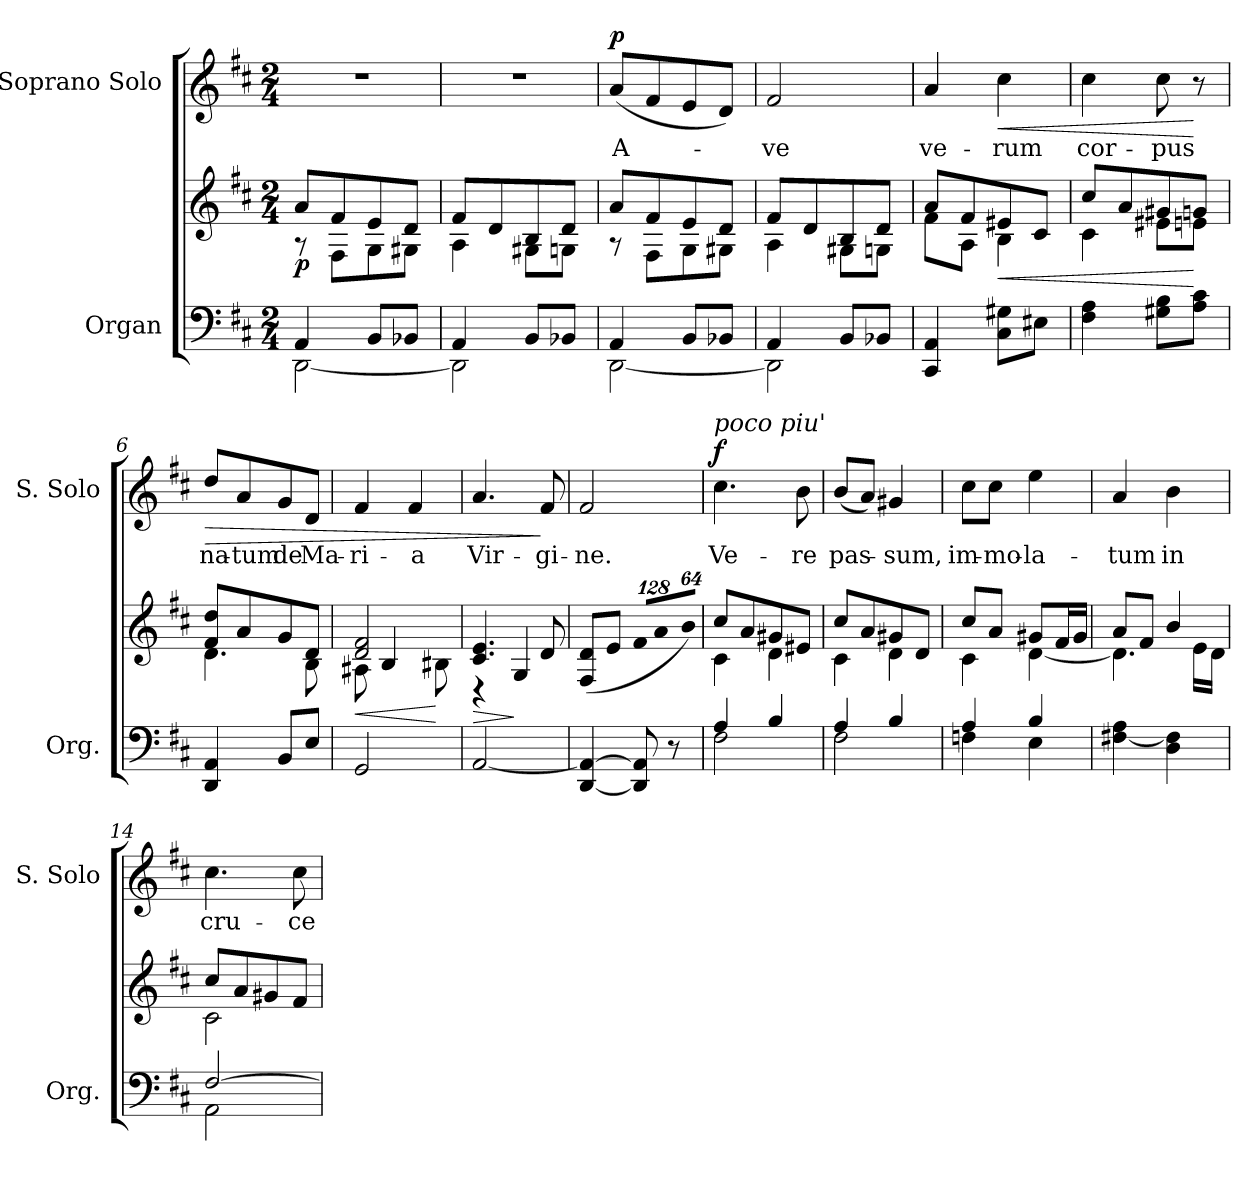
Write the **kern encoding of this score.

**kern	**kern	**dynam	**kern	**text	**dynam
*part2	*part2	*part2	*part1	*part1	*part1
*staff3	*staff2	*staff2/3	*staff1	*staff1	*staff1
*I"Organ	*	*	*I"Soprano Solo	*	*
*I'Org.	*	*	*I'S. Solo	*	*
!!LO:PB:g=z
*clefF4	*clefG2	*	*clefG2	*	*
*k[f#c#]	*k[f#c#]	*	*k[f#c#]	*	*
*D:	*D:	*	*D:	*	*
*M2/4	*M2/4	*	*M2/4	*	*
*MM60	*MM60	*	*MM60	*	*
=	=	=	=	=	=
*^	*^	*	*	*	*
!	!	!	!	!	!LO:N:vis=1	!	!
4AAi/	[2DDi\	8ai/L	8r	p	2r	.	.
.	.	8f#i/	8F#i\L	.	.	.	.
8BBi/L	.	8ei/	8Gi\	.	.	.	.
8BB-Xi/J	.	8di/J	8G#Xi\J	.	.	.	.
=1	=1	=1	=1	=1	=1	=1	=1
!	!	!	!	!	!LO:N:vis=1	!	!
4AAi/	2DDi\]	8f#i/L	4Ai\	.	2r	.	.
.	.	8di/	.	.	.	.	.
8BBi/L	.	8Bi/	8G#Xi\L	.	.	.	.
8BB-Xi/J	.	8di/J	8Gni\J	.	.	.	.
=2	=2	=2	=2	=2	=2	=2	=2
!	!	!	!	!	!	!LO:LY:b:color=#000000	!
4AAi/	[2DDi\	8ai/L	8r	.	(8ai/L	A-	p
.	.	8f#i/	8F#i\L	.	8f#i/	.	.
8BBi/L	.	8ei/	8Gi\	.	8ei/	.	.
8BB-Xi/J	.	8di/J	8G#Xi\J	.	8di/J)	.	.
=3	=3	=3	=3	=3	=3	=3	=3
!	!	!	!	!	!	!LO:LY:b:color=#000000	!
4AAi/	2DDi\]	8f#i/L	4Ai\	.	2f#i/	-ve	.
.	.	8di/	.	.	.	.	.
8BBi/L	.	8Bi/	8G#Xi\L	.	.	.	.
8BB-Xi/J	.	8di/J	8Gni\J	.	.	.	.
*v	*v	*	*	*	*	*	*
=4	=4	=4	=4	=4	=4	=4
!	!	!	!	!	!LO:LY:b:color=#000000	!
4CC#i/ 4AAi	8ai/L	8f#i\L	.	4ai/	ve-	.
.	8f#i/	8Ai\J	.	.	.	.
!	!	!	!LO:HP:b	!	!	!
!	!	!	!	!	!LO:LY:b:color=#000000	!LO:HP:b
8C#i\ 8G#XiL	8e#Xi/	4Bi\	<	4cc#i\	-rum	<
8E#Xi\J	8c#i/J	.	.	.	.	.
=5	=5	=5	=5	=5	=5	=5
!	!	!	!	!	!LO:LY:b:color=#000000	!
4F#i\ 4Ai	8cc#i/L	4c#i\	.	4cc#i\	cor-	.
.	8ai/	.	.	.	.	.
!	!	!	!	!	!LO:LY:b:color=#000000	!
8G#Xi\ 8BiL	8g#Xi/	8e#Xi\L	.	8cc#i\	-pus	.
8Ai\ 8c#iJ	8gni/J	8eni\J	[	8r	.	[
=6	=6	=6	=6	=6	=6	=6
!	!	!	!	!	!LO:LY:b:color=#000000	!LO:HP:b
4DDi/ 4AAi	8f#i/ 8ddiL	4.di\	.	8ddi/L	na-	>
!	!	!	!	!	!LO:LY:b:color=#000000	!
.	8ai/	.	.	8ai/	-tum	.
!	!	!	!	!	!LO:LY:b:color=#000000	!
8BBi/L	8gi/	.	.	8gi/	de	.
!	!	!	!	!	!LO:LY:b:color=#000000	!
8Ei/J	8di/J	8Bi\	.	8di/J	Ma-	.
=7	=7	=7	=7	=7	=7	=7
!	!	!	!LO:HP:b	!	!	!
!	!	!	!	!	!LO:LY:b:color=#000000	!
2GGi/	2di/ 2f#i	8A#Xi\	<	4f#i/	-ri-	.
.	.	4Bi/	.	.	.	.
!	!	!	!	!	!LO:LY:b:color=#000000	!
.	.	.	.	4f#i/	-a	.
.	.	8B#Xi\	[	.	.	.
=8	=8	=8	=8	=8	=8	=8
!	!	!	!LO:HP:b	!	!	!
!	!	!	!	!	!LO:LY:b:color=#000000	!
[2AAi/	4.c#i/ 4.ei	4r	>	4.ai/	Vir-	.
.	.	4Gi/	]	.	.	.
!	!	!	!	!	!LO:LY:b:color=#000000	!
.	8di/	.	.	8f#i/	-gi-	]
*	*v	*v	*	*	*	*
!!LO:LB:g=z
=9	=9	=9	=9	=9	=9
!	!	!	!	!LO:LY:b:color=#000000	!
[4DDi/ 4AAi_	(8F#i/ 8diL	.	2f#i/	-ne.	.
.	8ei/J	.	.	.	.
*	*Xbrackettup	*	*	*	*
!	!LO:N:vis=8	!	!	!	!
8DDi/] 8AAi]	1024%85f#i/L	.	.	.	.
!	!LO:N:vis=8	!	!	!	!
.	1024%85ai/	.	.	.	.
8r	.	.	.	.	.
!	!LO:N:vis=8	!	!	!	!
.	512%43bi/J)	.	.	.	.
=10	=10	=10	=10	=10	=10
*^	*^	*	*	*	*
!	!	!	!	!	!LO:TX:a:i:t=poco piu'	!	!
!	!	!	!	!	!	!LO:LY:b:color=#000000	!
4Ai/	2F#i\	8cc#i/L	4c#i\	.	4.cc#i\	Ve-	f
.	.	8ai/	.	.	.	.	.
4Bi/	.	8g#Xi/	4di\	.	.	.	.
!	!	!	!	!	!	!LO:LY:b:color=#000000	!
.	.	8e#Xi/J	.	.	8bi\	-re	.
=11	=11	=11	=11	=11	=11	=11	=11
!	!	!	!	!	!	!LO:LY:b:color=#000000	!
4Ai/	2F#i\	8cc#i/L	4c#i\	.	(8bi/L	pas-	.
.	.	8ai/	.	.	8ai/J)	.	.
!	!	!	!	!	!	!LO:LY:b:color=#000000	!
4Bi/	.	8g#Xi/	4di\	.	4g#Xi/	-sum,	.
.	.	8di/J	.	.	.	.	.
=12	=12	=12	=12	=12	=12	=12	=12
!	!	!	!	!	!	!LO:LY:b:color=#000000	!
4Ai/	4Fni\	8cc#i/L	4c#i\	.	8cc#i\L	im-	.
!	!	!	!	!	!	!LO:LY:b:color=#000000	!
.	.	8ai/J	.	.	8cc#i\J	-mo-	.
!	!	!	!	!	!	!LO:LY:b:color=#000000	!
4Bi/	4Ei\	8g#Xi/L	[4di\	.	4eei\	-la-	.
.	.	16f#i/L	.	.	.	.	.
.	.	16g#i/JJ	.	.	.	.	.
*v	*v	*	*	*	*	*	*
=13	=13	=13	=13	=13	=13	=13
!	!	!	!	!	!LO:LY:b:color=#000000	!
[4F#Xi\ 4Ai	8ai/L	4.di\]	.	4ai/	-tum	.
.	8f#i/J	.	.	.	.	.
!	!	!	!	!	!LO:LY:b:color=#000000	!
4Di\ 4F#i]	4bi/	.	.	4bi\	in	.
.	.	16ei\LL	.	.	.	.
.	.	16di\JJ	.	.	.	.
=14	=14	=14	=14	=14	=14	=14
*^	*	*	*	*	*	*
!	!	!	!	!	!	!LO:LY:b:color=#000000	!
[2F#i/	2AAi\	8cc#i/L	2c#i\	.	4.cc#i\	cru-	.
.	.	8ai/	.	.	.	.	.
.	.	8g#Xi/	.	.	.	.	.
!	!	!	!	!	!	!LO:LY:b:color=#000000	!
.	.	8f#i/J	.	.	8cc#i\	-ce	.
*v	*v	*	*	*	*	*	*
*	*v	*v	*	*	*	*
=	=	=	=	=	=
*-	*-	*-	*-	*-	*-
